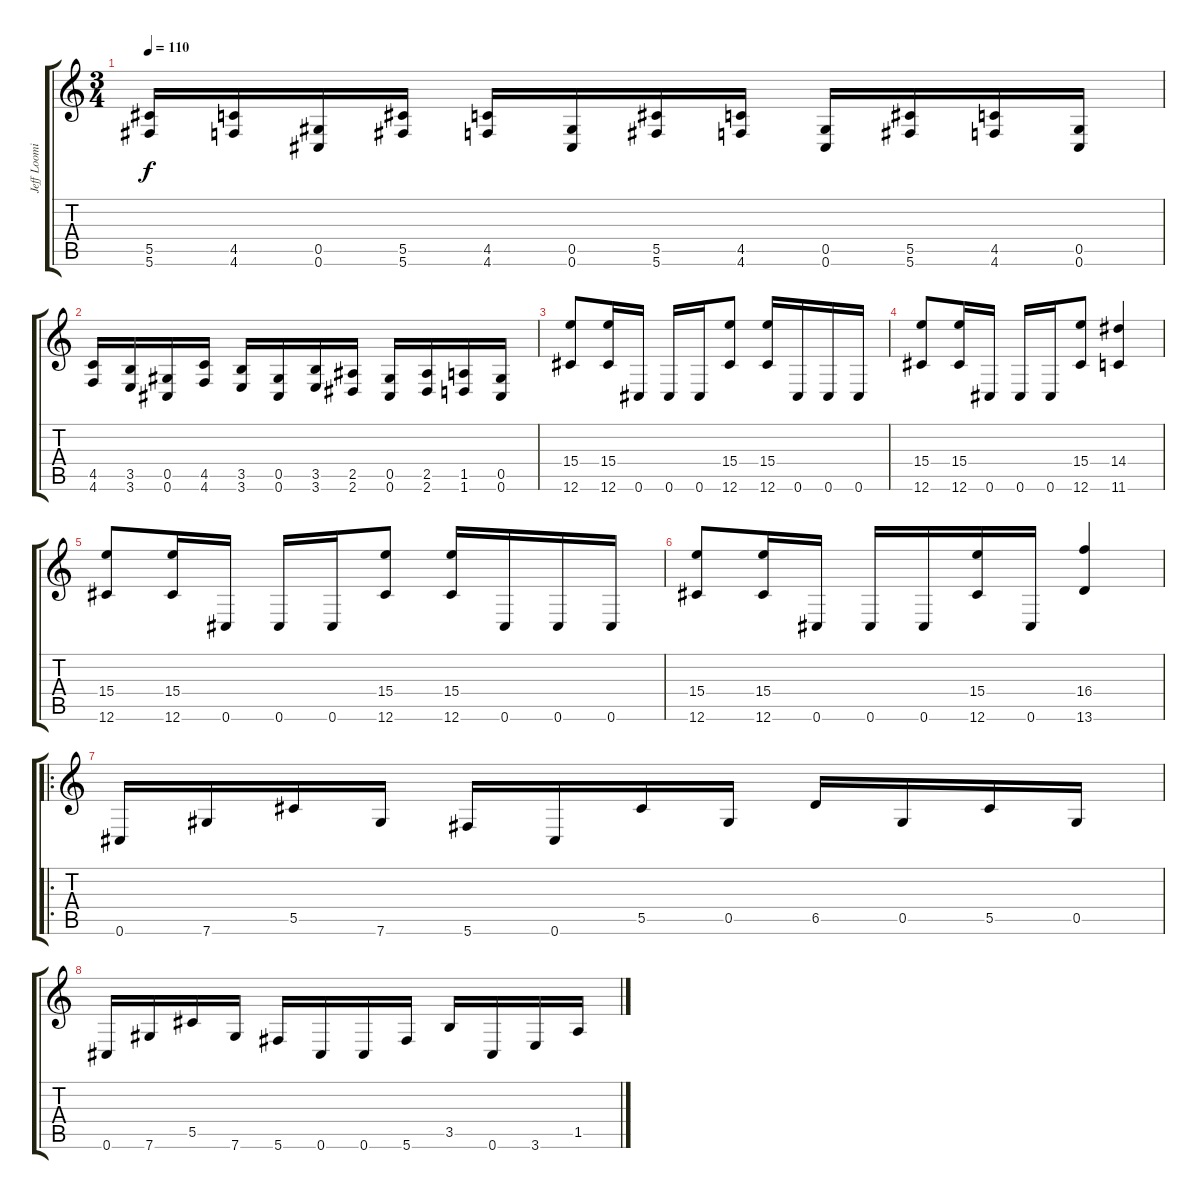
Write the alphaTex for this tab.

\track ("Jeff Loomis Rhythm" "Jeff Loomi") {instrument distortionguitar}
\staff {score tabs}
\tuning (Eb4 Bb3 Gb3 Db3 Ab2 Db2) {hide}
\ts (3 4)
\tempo 110
\clef g2
\ks c
(5.5 5.6).16{dy f} (4.5 4.6).16 (0.5 0.6).16 (5.5 5.6).16 (4.5 4.6).16 (0.5 0.6).16 (5.5 5.6).16 (4.5 4.6).16 (0.5 0.6).16 (5.5 5.6).16 (4.5 4.6).16 (0.5 0.6).16 |
(4.5 4.6).16 (3.5 3.6).16 (0.5 0.6).16 (4.5 4.6).16 (3.5 3.6).16 (0.5 0.6).16 (3.5 3.6).16 (2.5 2.6).16 (0.5 0.6).16 (2.5 2.6).16 (1.5 1.6).16 (0.5 0.6).16 |
(15.4 12.6).8 (15.4 12.6).16 0.6.16 0.6.16 0.6.16 (15.4 12.6).8 (15.4 12.6).16 0.6.16 0.6.16 0.6.16 |
(15.4 12.6).8 (15.4 12.6).16 0.6.16 0.6.16 0.6.16 (15.4 12.6).8 (14.4 11.6).4 |
(15.4 12.6).8 (15.4 12.6).16 0.6.16 0.6.16 0.6.16 (15.4 12.6).8 (15.4 12.6).16 0.6.16 0.6.16 0.6.16 |
(15.4 12.6).8 (15.4 12.6).16 0.6.16 0.6.16 0.6.16 (15.4 12.6).16 0.6.16 (16.4 13.6).4 |
\ro
0.6.16 7.6.16 5.5.16 7.6.16 5.6.16 0.6.16 5.5.16 0.5.16 6.5.16 0.5.16 5.5.16 0.5.16 |
0.6.16 7.6.16 5.5.16 7.6.16 5.6.16 0.6.16 0.6.16 5.6.16 3.5.16 0.6.16 3.6.16 1.5.16
